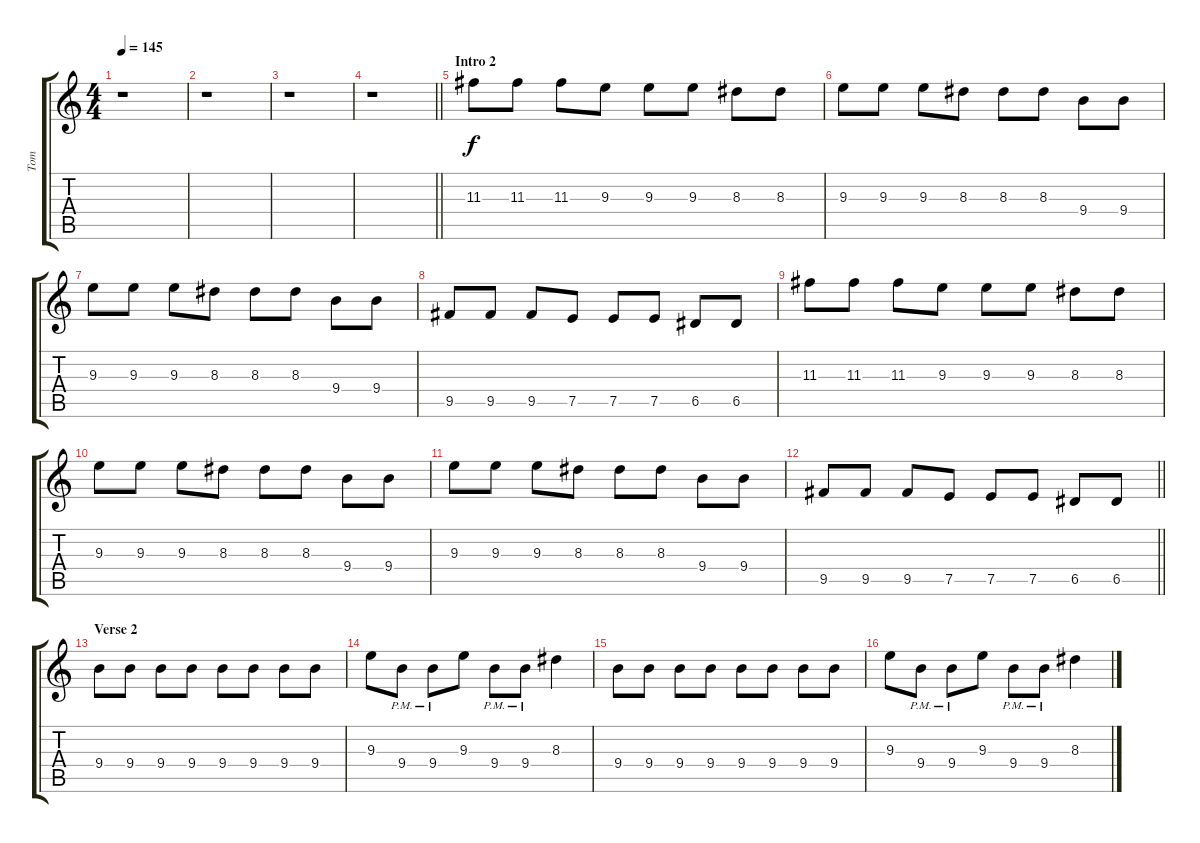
\track ("Tom" "Tom") {instrument overdrivenguitar}
\staff {score tabs}
\tuning (E4 B3 G3 D3 A2 E2) {hide}
\ts (4 4)
\tempo 145
\clef g2
\ks c
r.1{dy f} |
r.1 |
r.1 |
\barLineRight lightlight
r.1 |
\section ("" "Intro 2")
11.3.8 11.3.8 11.3.8 9.3.8 9.3.8 9.3.8 8.3.8 8.3.8 |
9.3.8 9.3.8 9.3.8 8.3.8 8.3.8 8.3.8 9.4.8 9.4.8 |
9.3.8 9.3.8 9.3.8 8.3.8 8.3.8 8.3.8 9.4.8 9.4.8 |
9.5.8 9.5.8 9.5.8 7.5.8 7.5.8 7.5.8 6.5.8 6.5.8 |
11.3.8 11.3.8 11.3.8 9.3.8 9.3.8 9.3.8 8.3.8 8.3.8 |
9.3.8 9.3.8 9.3.8 8.3.8 8.3.8 8.3.8 9.4.8 9.4.8 |
9.3.8 9.3.8 9.3.8 8.3.8 8.3.8 8.3.8 9.4.8 9.4.8 |
\barLineRight lightlight
9.5.8 9.5.8 9.5.8 7.5.8 7.5.8 7.5.8 6.5.8 6.5.8 |
\section ("" "Verse 2")
9.4.8 9.4.8 9.4.8 9.4.8 9.4.8 9.4.8 9.4.8 9.4.8 |
9.3.8 9.4{pm}.8 9.4{pm}.8 9.3.8 9.4{pm}.8 9.4{pm}.8 8.3.4 |
9.4.8 9.4.8 9.4.8 9.4.8 9.4.8 9.4.8 9.4.8 9.4.8 |
9.3.8 9.4{pm}.8 9.4{pm}.8 9.3.8 9.4{pm}.8 9.4{pm}.8 8.3.4
